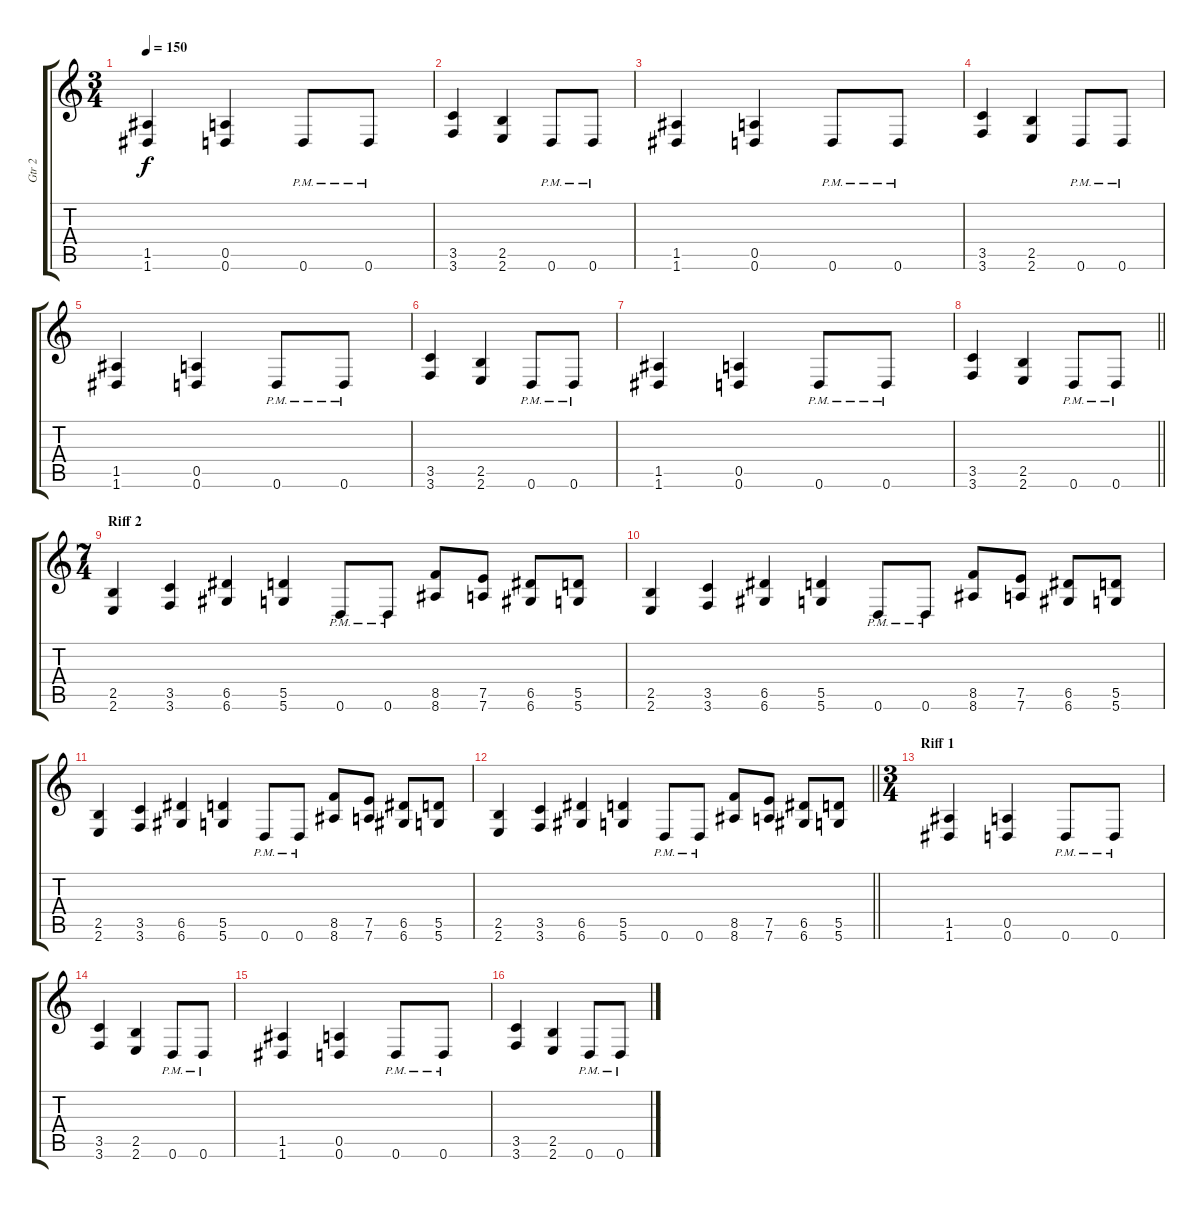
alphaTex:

\track ("Gtr 2" "Gtr 2") {instrument overdrivenguitar}
\staff {score tabs}
\tuning (E4 B3 G3 D3 A2 D2) {hide}
\ts (3 4)
\tempo 150
\clef g2
\ks c
(1.5 1.6).4{dy f} (0.5 0.6).4 0.6{pm}.8 0.6{pm}.8 |
(3.5 3.6).4 (2.5 2.6).4 0.6{pm}.8 0.6{pm}.8 |
(1.5 1.6).4 (0.5 0.6).4 0.6{pm}.8 0.6{pm}.8 |
(3.5 3.6).4 (2.5 2.6).4 0.6{pm}.8 0.6{pm}.8 |
(1.5 1.6).4 (0.5 0.6).4 0.6{pm}.8 0.6{pm}.8 |
(3.5 3.6).4 (2.5 2.6).4 0.6{pm}.8 0.6{pm}.8 |
(1.5 1.6).4 (0.5 0.6).4 0.6{pm}.8 0.6{pm}.8 |
\barLineRight lightlight
(3.5 3.6).4 (2.5 2.6).4 0.6{pm}.8 0.6{pm}.8 |
\ts (7 4)
\section ("" "Riff 2")
(2.5 2.6).4 (3.5 3.6).4 (6.5 6.6).4 (5.5 5.6).4 0.6{pm}.8 0.6{pm}.8 (8.5 8.6).8 (7.5 7.6).8 (6.5 6.6).8 (5.5 5.6).8 |
(2.5 2.6).4 (3.5 3.6).4 (6.5 6.6).4 (5.5 5.6).4 0.6{pm}.8 0.6{pm}.8 (8.5 8.6).8 (7.5 7.6).8 (6.5 6.6).8 (5.5 5.6).8 |
(2.5 2.6).4 (3.5 3.6).4 (6.5 6.6).4 (5.5 5.6).4 0.6{pm}.8 0.6{pm}.8 (8.5 8.6).8 (7.5 7.6).8 (6.5 6.6).8 (5.5 5.6).8 |
\barLineRight lightlight
(2.5 2.6).4 (3.5 3.6).4 (6.5 6.6).4 (5.5 5.6).4 0.6{pm}.8 0.6{pm}.8 (8.5 8.6).8 (7.5 7.6).8 (6.5 6.6).8 (5.5 5.6).8 |
\ts (3 4)
\section ("" "Riff 1")
(1.5 1.6).4 (0.5 0.6).4 0.6{pm}.8 0.6{pm}.8 |
(3.5 3.6).4 (2.5 2.6).4 0.6{pm}.8 0.6{pm}.8 |
(1.5 1.6).4 (0.5 0.6).4 0.6{pm}.8 0.6{pm}.8 |
(3.5 3.6).4 (2.5 2.6).4 0.6{pm}.8 0.6{pm}.8
